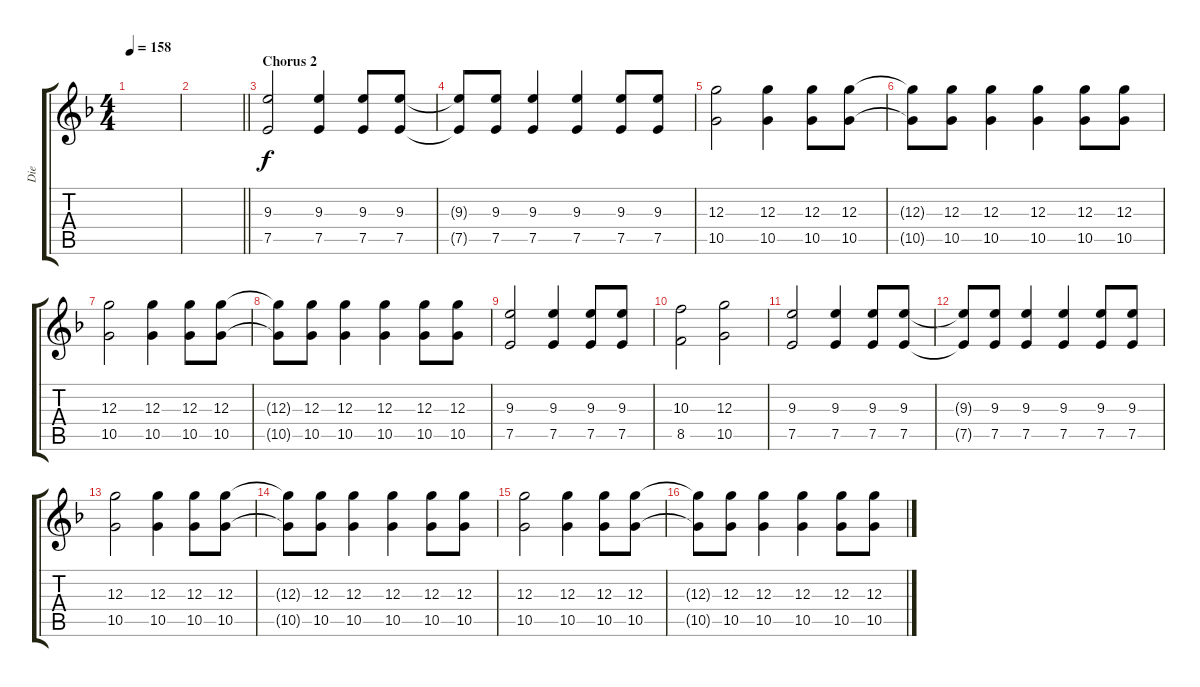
\track ("Die" "Die") {instrument overdrivenguitar}
\staff {score tabs}
\tuning (E4 B3 G3 D3 A2 D2) {hide}
\ts (4 4)
\tempo 158
\clef g2
\ks f
|
\barLineRight lightlight
|
\section ("" "Chorus 2")
(9.3 7.5).2 (9.3 7.5).4 (9.3 7.5).8 (9.3 7.5).8 |
(9.3{t} 7.5{t}).8 (9.3 7.5).8 (9.3 7.5).4 (9.3 7.5).4 (9.3 7.5).8 (9.3 7.5).8 |
(12.3 10.5).2 (12.3 10.5).4 (12.3 10.5).8 (12.3 10.5).8 |
(12.3{t} 10.5{t}).8 (12.3 10.5).8 (12.3 10.5).4 (12.3 10.5).4 (12.3 10.5).8 (12.3 10.5).8 |
(12.3 10.5).2 (12.3 10.5).4 (12.3 10.5).8 (12.3 10.5).8 |
(12.3{t} 10.5{t}).8 (12.3 10.5).8 (12.3 10.5).4 (12.3 10.5).4 (12.3 10.5).8 (12.3 10.5).8 |
(9.3 7.5).2 (9.3 7.5).4 (9.3 7.5).8 (9.3 7.5).8 |
(10.3 8.5).2 (12.3 10.5).2 |
(9.3 7.5).2 (9.3 7.5).4 (9.3 7.5).8 (9.3 7.5).8 |
(9.3{t} 7.5{t}).8 (9.3 7.5).8 (9.3 7.5).4 (9.3 7.5).4 (9.3 7.5).8 (9.3 7.5).8 |
(12.3 10.5).2 (12.3 10.5).4 (12.3 10.5).8 (12.3 10.5).8 |
(12.3{t} 10.5{t}).8 (12.3 10.5).8 (12.3 10.5).4 (12.3 10.5).4 (12.3 10.5).8 (12.3 10.5).8 |
(12.3 10.5).2 (12.3 10.5).4 (12.3 10.5).8 (12.3 10.5).8 |
(12.3{t} 10.5{t}).8 (12.3 10.5).8 (12.3 10.5).4 (12.3 10.5).4 (12.3 10.5).8 (12.3 10.5).8
